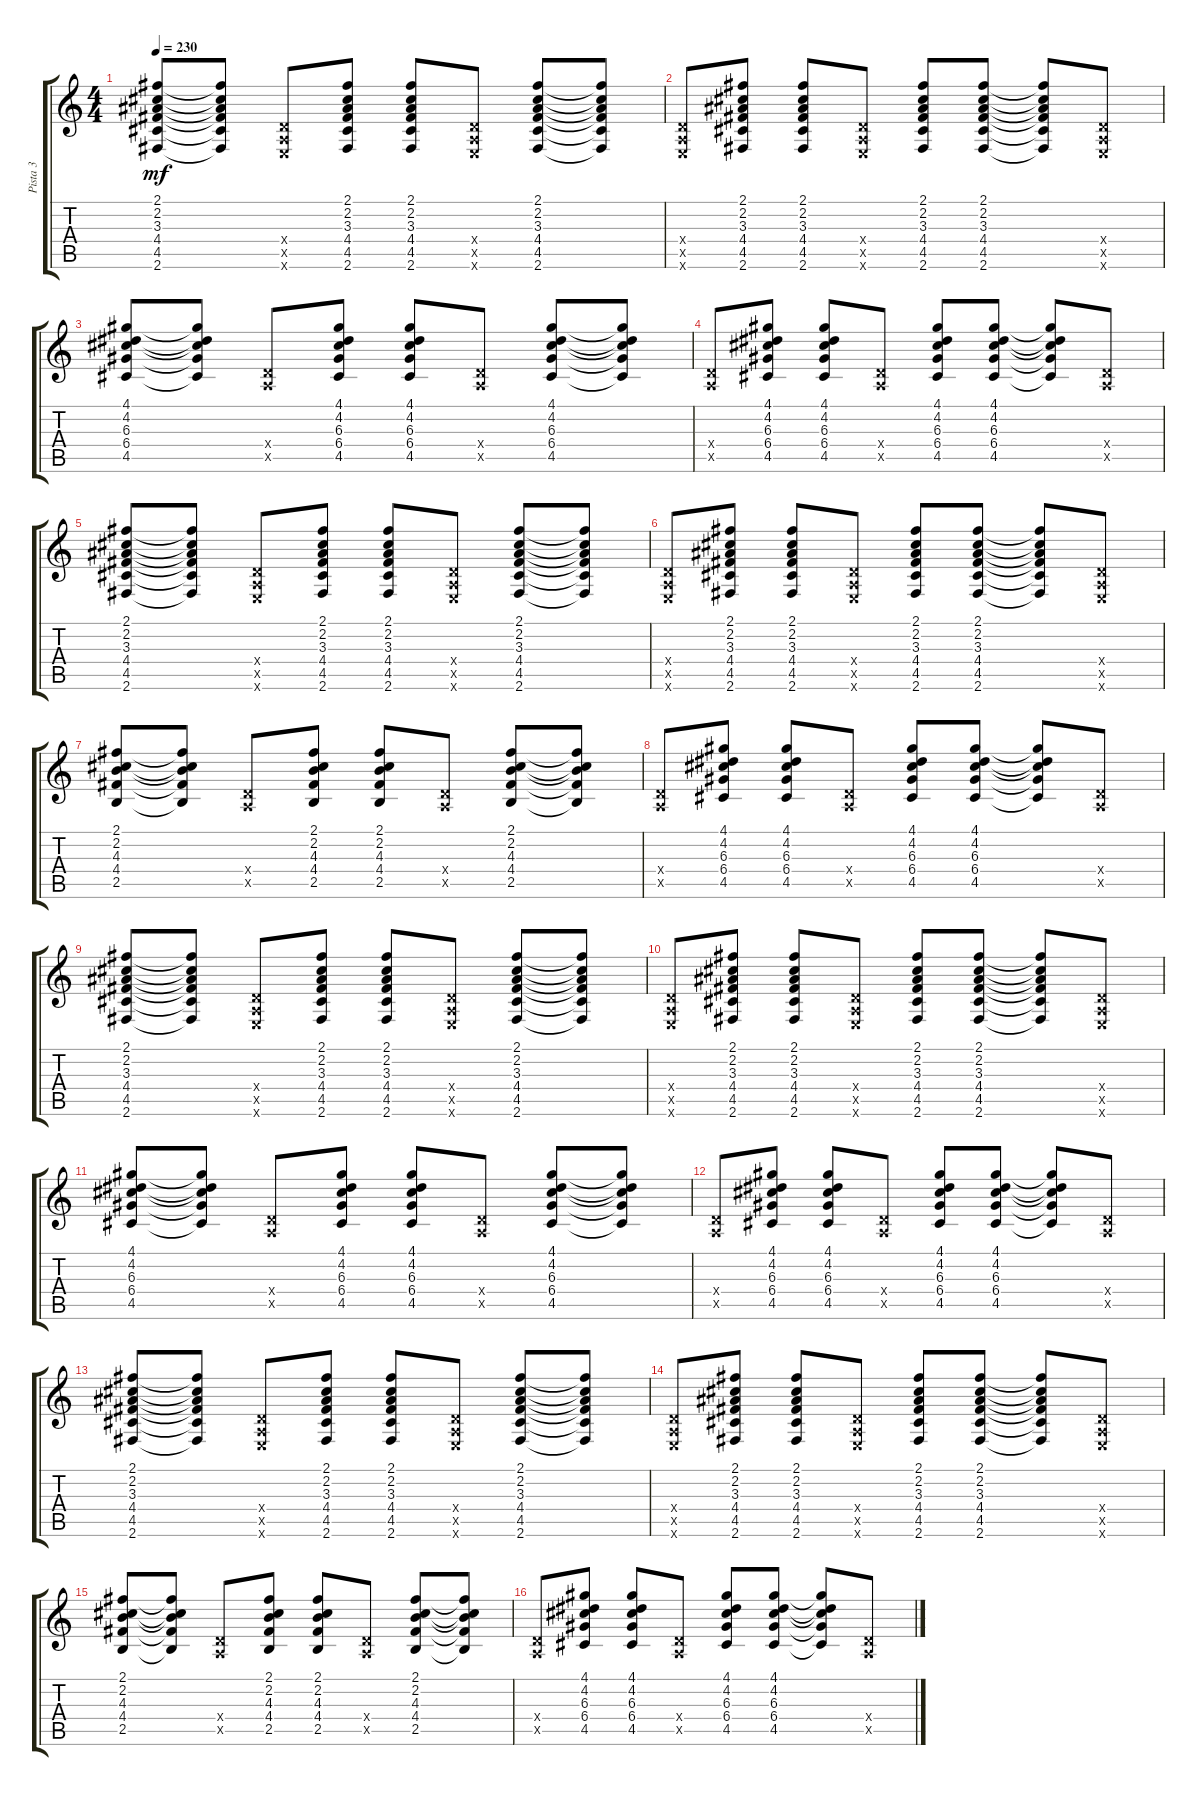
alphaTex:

\track ("Pista 3" "Pista 3") {instrument distortionguitar}
\staff {score tabs}
\tuning (E4 B3 G3 D3 A2 E2) {hide}
\ts (4 4)
\tempo 230
\clef g2
\ks c
(2.1 2.2 3.3 4.4 4.5 2.6).8{dy mf instrument acousticguitarsteel} (2.1{t} 2.2{t} 3.3{t} 4.4{t} 4.5{t} 2.6{t}).8 (0.4{x} 0.5{x} 0.6{x}).8 (2.1 2.2 3.3 4.4 4.5 2.6).8 (2.1 2.2 3.3 4.4 4.5 2.6).8 (0.4{x} 0.5{x} 0.6{x}).8 (2.1 2.2 3.3 4.4 4.5 2.6).8 (2.1{t} 2.2{t} 3.3{t} 4.4{t} 4.5{t} 2.6{t}).8 |
(0.4{x} 0.5{x} 0.6{x}).8 (2.1 2.2 3.3 4.4 4.5 2.6).8 (2.1 2.2 3.3 4.4 4.5 2.6).8 (0.4{x} 0.5{x} 0.6{x}).8 (2.1 2.2 3.3 4.4 4.5 2.6).8 (2.1 2.2 3.3 4.4 4.5 2.6).8 (2.1{t} 2.2{t} 3.3{t} 4.4{t} 4.5{t} 2.6{t}).8 (0.4{x} 0.5{x} 0.6{x}).8 |
(4.1 4.2 6.3 6.4 4.5).8{instrument acousticguitarsteel} (4.1{t} 4.2{t} 6.3{t} 6.4{t} 4.5{t}).8 (0.4{x} 0.5{x}).8 (4.1 4.2 6.3 6.4 4.5).8 (4.1 4.2 6.3 6.4 4.5).8 (0.4{x} 0.5{x}).8 (4.1 4.2 6.3 6.4 4.5).8 (4.1{t} 4.2{t} 6.3{t} 6.4{t} 4.5{t}).8 |
(0.4{x} 0.5{x}).8 (4.1 4.2 6.3 6.4 4.5).8 (4.1 4.2 6.3 6.4 4.5).8 (0.4{x} 0.5{x}).8 (4.1 4.2 6.3 6.4 4.5).8 (4.1 4.2 6.3 6.4 4.5).8 (4.1{t} 4.2{t} 6.3{t} 6.4{t} 4.5{t}).8 (0.4{x} 0.5{x}).8 |
(2.1 2.2 3.3 4.4 4.5 2.6).8{instrument acousticguitarsteel} (2.1{t} 2.2{t} 3.3{t} 4.4{t} 4.5{t} 2.6{t}).8 (0.4{x} 0.5{x} 0.6{x}).8 (2.1 2.2 3.3 4.4 4.5 2.6).8 (2.1 2.2 3.3 4.4 4.5 2.6).8 (0.4{x} 0.5{x} 0.6{x}).8 (2.1 2.2 3.3 4.4 4.5 2.6).8 (2.1{t} 2.2{t} 3.3{t} 4.4{t} 4.5{t} 2.6{t}).8 |
(0.4{x} 0.5{x} 0.6{x}).8 (2.1 2.2 3.3 4.4 4.5 2.6).8 (2.1 2.2 3.3 4.4 4.5 2.6).8 (0.4{x} 0.5{x} 0.6{x}).8 (2.1 2.2 3.3 4.4 4.5 2.6).8 (2.1 2.2 3.3 4.4 4.5 2.6).8 (2.1{t} 2.2{t} 3.3{t} 4.4{t} 4.5{t} 2.6{t}).8 (0.4{x} 0.5{x} 0.6{x}).8 |
(2.1 2.2 4.3 4.4 2.5).8{instrument acousticguitarsteel} (2.1{t} 2.2{t} 4.3{t} 4.4{t} 2.5{t}).8 (0.4{x} 0.5{x}).8 (2.1 2.2 4.3 4.4 2.5).8 (2.1 2.2 4.3 4.4 2.5).8 (0.4{x} 0.5{x}).8 (2.1 2.2 4.3 4.4 2.5).8 (2.1{t} 2.2{t} 4.3{t} 4.4{t} 2.5{t}).8 |
(0.4{x} 0.5{x}).8 (4.1 4.2 6.3 6.4 4.5).8 (4.1 4.2 6.3 6.4 4.5).8 (0.4{x} 0.5{x}).8 (4.1 4.2 6.3 6.4 4.5).8 (4.1 4.2 6.3 6.4 4.5).8 (4.1{t} 4.2{t} 6.3{t} 6.4{t} 4.5{t}).8 (0.4{x} 0.5{x}).8 |
(2.1 2.2 3.3 4.4 4.5 2.6).8{instrument acousticguitarsteel} (2.1{t} 2.2{t} 3.3{t} 4.4{t} 4.5{t} 2.6{t}).8 (0.4{x} 0.5{x} 0.6{x}).8 (2.1 2.2 3.3 4.4 4.5 2.6).8 (2.1 2.2 3.3 4.4 4.5 2.6).8 (0.4{x} 0.5{x} 0.6{x}).8 (2.1 2.2 3.3 4.4 4.5 2.6).8 (2.1{t} 2.2{t} 3.3{t} 4.4{t} 4.5{t} 2.6{t}).8 |
(0.4{x} 0.5{x} 0.6{x}).8 (2.1 2.2 3.3 4.4 4.5 2.6).8 (2.1 2.2 3.3 4.4 4.5 2.6).8 (0.4{x} 0.5{x} 0.6{x}).8 (2.1 2.2 3.3 4.4 4.5 2.6).8 (2.1 2.2 3.3 4.4 4.5 2.6).8 (2.1{t} 2.2{t} 3.3{t} 4.4{t} 4.5{t} 2.6{t}).8 (0.4{x} 0.5{x} 0.6{x}).8 |
(4.1 4.2 6.3 6.4 4.5).8{instrument acousticguitarsteel} (4.1{t} 4.2{t} 6.3{t} 6.4{t} 4.5{t}).8 (0.4{x} 0.5{x}).8 (4.1 4.2 6.3 6.4 4.5).8 (4.1 4.2 6.3 6.4 4.5).8 (0.4{x} 0.5{x}).8 (4.1 4.2 6.3 6.4 4.5).8 (4.1{t} 4.2{t} 6.3{t} 6.4{t} 4.5{t}).8 |
(0.4{x} 0.5{x}).8 (4.1 4.2 6.3 6.4 4.5).8 (4.1 4.2 6.3 6.4 4.5).8 (0.4{x} 0.5{x}).8 (4.1 4.2 6.3 6.4 4.5).8 (4.1 4.2 6.3 6.4 4.5).8 (4.1{t} 4.2{t} 6.3{t} 6.4{t} 4.5{t}).8 (0.4{x} 0.5{x}).8 |
(2.1 2.2 3.3 4.4 4.5 2.6).8{instrument acousticguitarsteel} (2.1{t} 2.2{t} 3.3{t} 4.4{t} 4.5{t} 2.6{t}).8 (0.4{x} 0.5{x} 0.6{x}).8 (2.1 2.2 3.3 4.4 4.5 2.6).8 (2.1 2.2 3.3 4.4 4.5 2.6).8 (0.4{x} 0.5{x} 0.6{x}).8 (2.1 2.2 3.3 4.4 4.5 2.6).8 (2.1{t} 2.2{t} 3.3{t} 4.4{t} 4.5{t} 2.6{t}).8 |
(0.4{x} 0.5{x} 0.6{x}).8 (2.1 2.2 3.3 4.4 4.5 2.6).8 (2.1 2.2 3.3 4.4 4.5 2.6).8 (0.4{x} 0.5{x} 0.6{x}).8 (2.1 2.2 3.3 4.4 4.5 2.6).8 (2.1 2.2 3.3 4.4 4.5 2.6).8 (2.1{t} 2.2{t} 3.3{t} 4.4{t} 4.5{t} 2.6{t}).8 (0.4{x} 0.5{x} 0.6{x}).8 |
(2.1 2.2 4.3 4.4 2.5).8{instrument acousticguitarsteel} (2.1{t} 2.2{t} 4.3{t} 4.4{t} 2.5{t}).8 (0.4{x} 0.5{x}).8 (2.1 2.2 4.3 4.4 2.5).8 (2.1 2.2 4.3 4.4 2.5).8 (0.4{x} 0.5{x}).8 (2.1 2.2 4.3 4.4 2.5).8 (2.1{t} 2.2{t} 4.3{t} 4.4{t} 2.5{t}).8 |
(0.4{x} 0.5{x}).8 (4.1 4.2 6.3 6.4 4.5).8 (4.1 4.2 6.3 6.4 4.5).8 (0.4{x} 0.5{x}).8 (4.1 4.2 6.3 6.4 4.5).8 (4.1 4.2 6.3 6.4 4.5).8 (4.1{t} 4.2{t} 6.3{t} 6.4{t} 4.5{t}).8 (0.4{x} 0.5{x}).8
